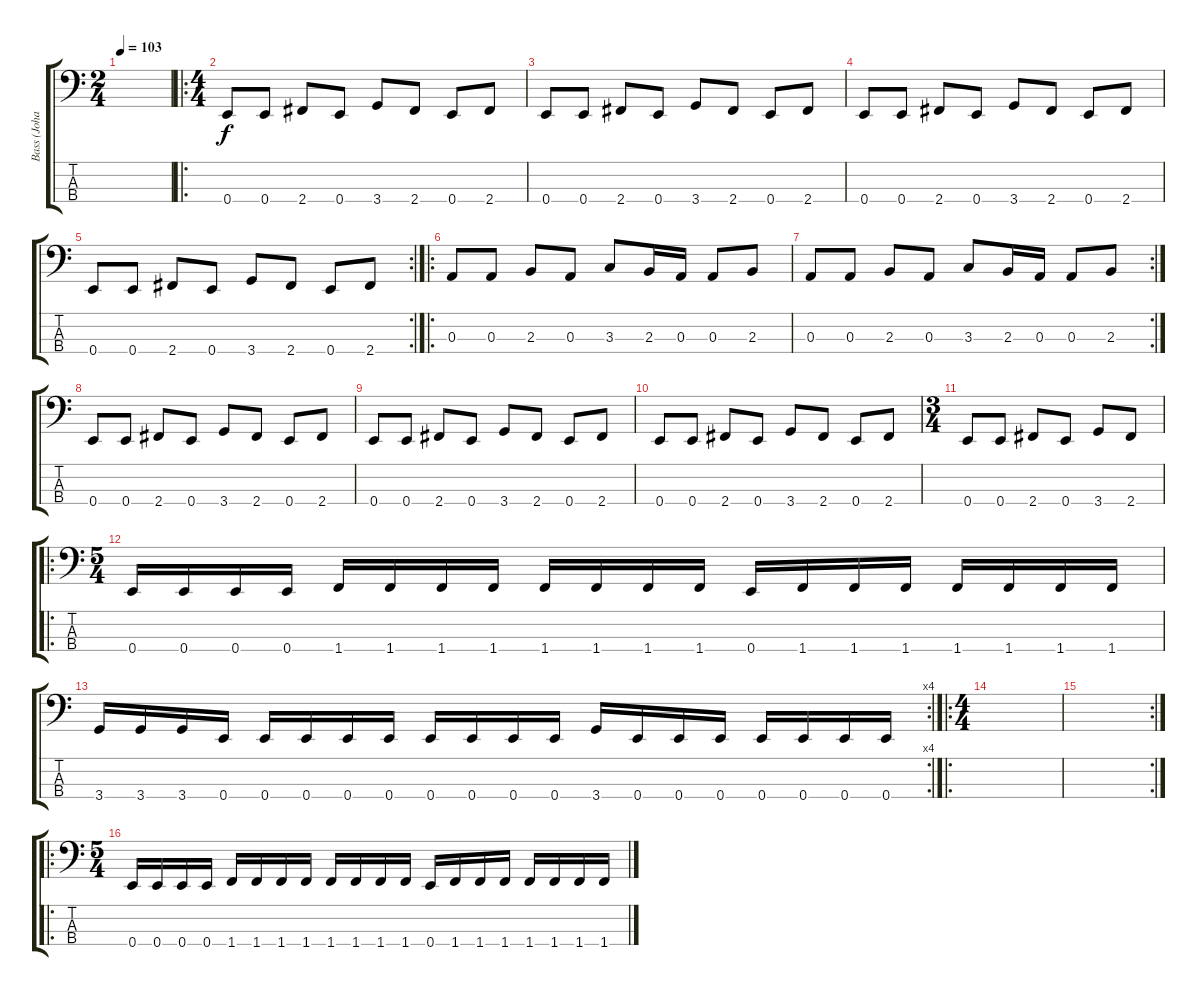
\track ("Bass (Johan Niemann)" "Bass (Joha") {instrument electricbassfinger}
\staff {score tabs}
\tuning (G2 D2 A1 E1) {hide}
\ts (2 4)
\tempo 103
\clef f4
\ks c
|
\ro
\ts (4 4)
0.4.8 0.4.8 2.4.8 0.4.8 3.4.8 2.4.8 0.4.8 2.4.8 |
0.4.8 0.4.8 2.4.8 0.4.8 3.4.8 2.4.8 0.4.8 2.4.8 |
0.4.8 0.4.8 2.4.8 0.4.8 3.4.8 2.4.8 0.4.8 2.4.8 |
\rc 2
0.4.8 0.4.8 2.4.8 0.4.8 3.4.8 2.4.8 0.4.8 2.4.8 |
\ro
0.3.8 0.3.8 2.3.8 0.3.8 3.3.8 2.3.16 0.3.16 0.3.8 2.3.8 |
\rc 2
0.3.8 0.3.8 2.3.8 0.3.8 3.3.8 2.3.16 0.3.16 0.3.8 2.3.8 |
0.4.8 0.4.8 2.4.8 0.4.8 3.4.8 2.4.8 0.4.8 2.4.8 |
0.4.8 0.4.8 2.4.8 0.4.8 3.4.8 2.4.8 0.4.8 2.4.8 |
0.4.8 0.4.8 2.4.8 0.4.8 3.4.8 2.4.8 0.4.8 2.4.8 |
\ts (3 4)
0.4.8 0.4.8 2.4.8 0.4.8 3.4.8 2.4.8 |
\ro
\ts (5 4)
0.4.16 0.4.16 0.4.16 0.4.16 1.4.16 1.4.16 1.4.16 1.4.16 1.4.16 1.4.16 1.4.16 1.4.16 0.4.16 1.4.16 1.4.16 1.4.16 1.4.16 1.4.16 1.4.16 1.4.16 |
\rc 4
3.4.16 3.4.16 3.4.16 0.4.16 0.4.16 0.4.16 0.4.16 0.4.16 0.4.16 0.4.16 0.4.16 0.4.16 3.4.16 0.4.16 0.4.16 0.4.16 0.4.16 0.4.16 0.4.16 0.4.16 |
\ro
\ts (4 4)
|
\rc 2
|
\ro
\ts (5 4)
0.4.16 0.4.16 0.4.16 0.4.16 1.4.16 1.4.16 1.4.16 1.4.16 1.4.16 1.4.16 1.4.16 1.4.16 0.4.16 1.4.16 1.4.16 1.4.16 1.4.16 1.4.16 1.4.16 1.4.16
